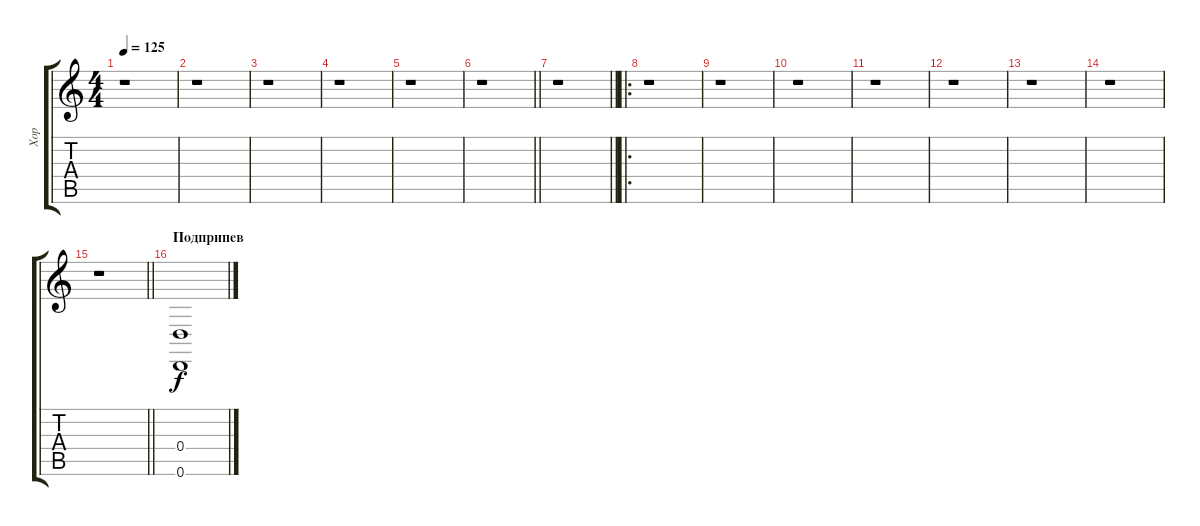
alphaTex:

\track ("Хор" "Хор") {instrument choiraahs}
\staff {score tabs}
\tuning (E4 B3 G3 D3 A2 D2) {hide}
\ts (4 4)
\tempo 125
\clef g2
\ks c
r.1{dy f} |
r.1 |
r.1 |
r.1 |
r.1 |
\barLineRight lightlight
r.1 |
\barLineRight lightlight
r.1 |
\ro
r.1 |
r.1 |
r.1 |
r.1 |
r.1 |
r.1 |
r.1 |
\barLineRight lightlight
r.1 |
\section ("" "Подприпев")
(0.4 0.6).1
